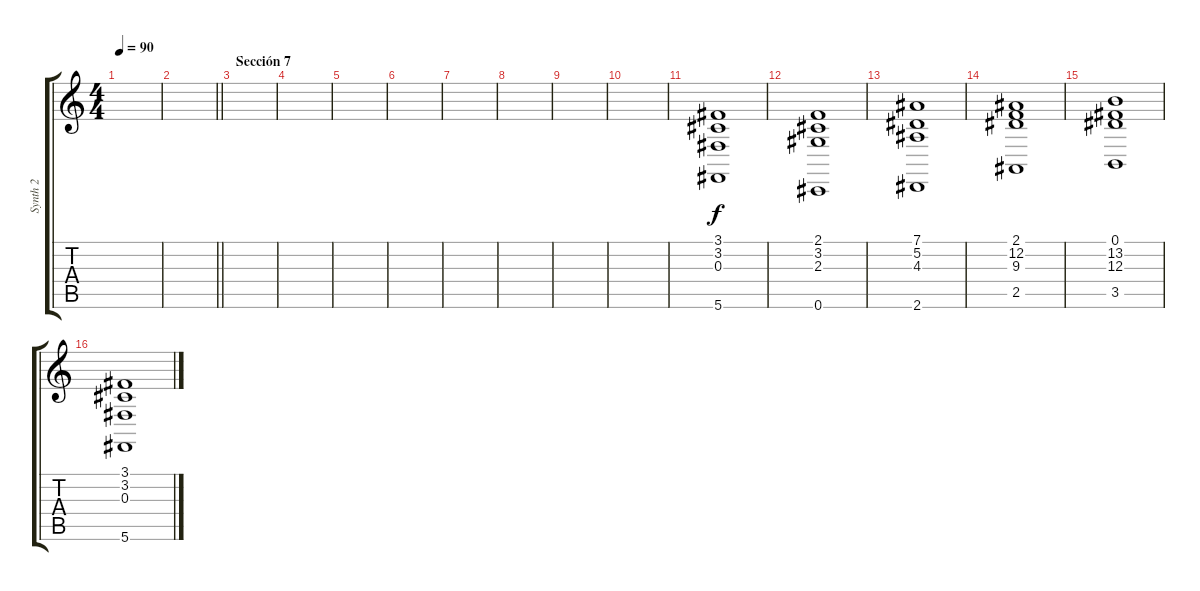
\track ("Synth 2" "Synth 2") {instrument choiraahs}
\staff {score tabs}
\tuning (Eb4 Bb3 Gb3 Db3 Ab2 Db2) {hide}
\ts (4 4)
\tempo 90
\clef g2
\ks c
|
\barLineRight lightlight
|
\section ("" "Sección 7")
|
|
|
|
|
|
|
|
(3.1 3.2 0.3 5.6).1 |
(2.1 3.2 2.3 0.6).1 |
(7.1 5.2 4.3 2.6).1 |
(2.1 12.2 9.3 2.5).1 |
(0.1 13.2 12.3 3.5).1 |
(3.1 3.2 0.3 5.6).1
